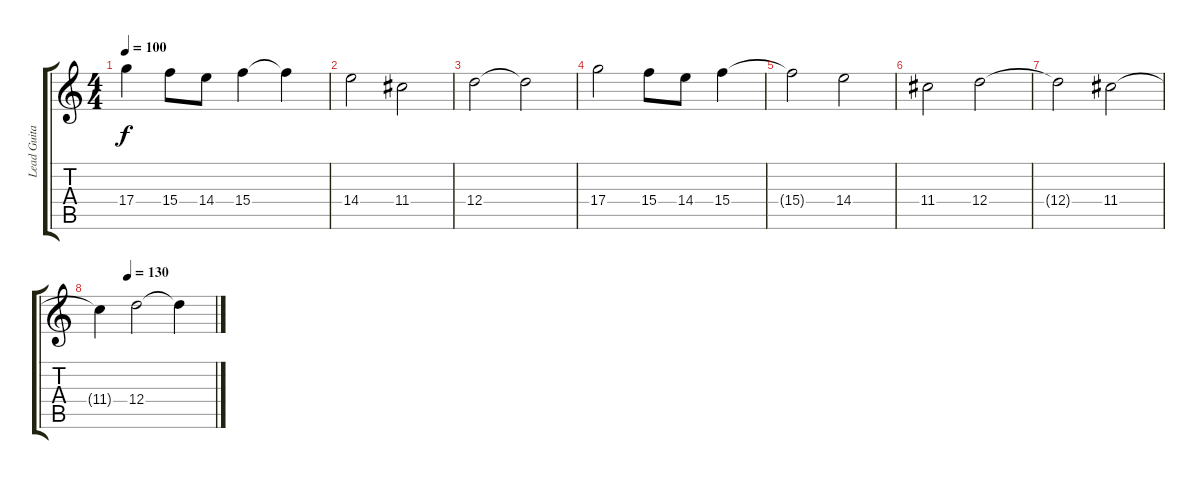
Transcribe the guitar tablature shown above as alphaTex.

\track ("Lead Guitar" "Lead Guita") {instrument distortionguitar}
\staff {score tabs}
\tuning (E4 B3 G3 D3 A2 D2) {hide}
\ts (4 4)
\tempo 100
\clef g2
\ks c
17.4{t}.4{dy f} 15.4.8 14.4.8 15.4.4 15.4{t}.4 |
14.4.2 11.4.2 |
12.4.2 12.4{t}.2 |
17.4.2 15.4.8 14.4.8 15.4.4 |
15.4{t}.2 14.4.2 |
11.4.2 12.4.2 |
12.4{t}.2 11.4.2 |
\tempo (130 0.25)
11.4{t}.4 12.4.2{instrument distortionguitar} 12.4{t}.4
